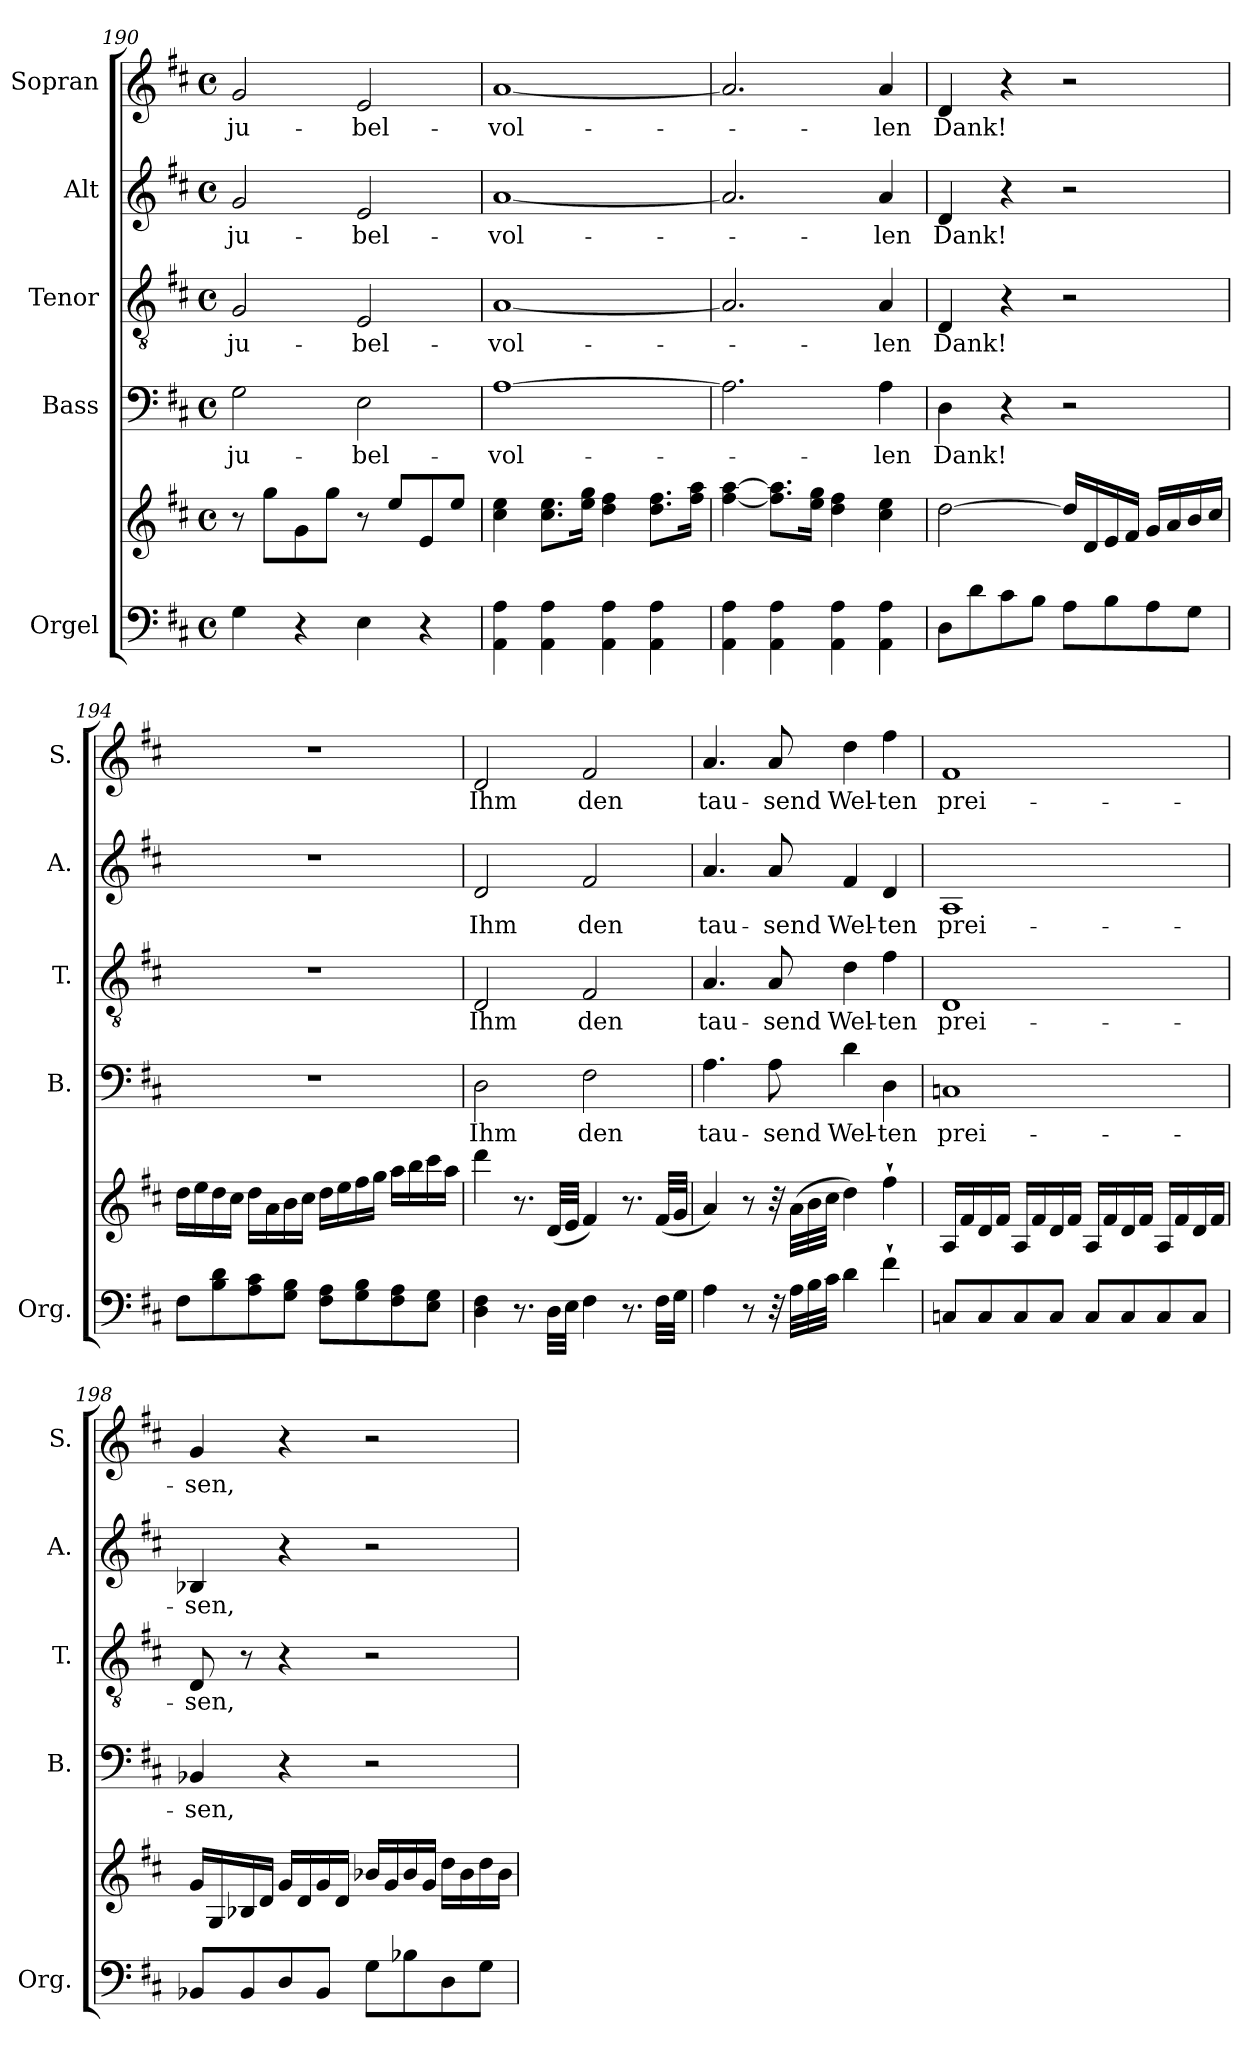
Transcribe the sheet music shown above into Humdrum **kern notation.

**kern	**kern	**kern	**text	**kern	**text	**kern	**text	**kern	**text
*part5	*part5	*part4	*part4	*part3	*part3	*part2	*part2	*part1	*part1
*staff6	*staff5	*staff4	*staff4	*staff3	*staff3	*staff2	*staff2	*staff1	*staff1
*I"Orgel	*	*I"Bass	*	*I"Tenor	*	*I"Alt	*	*I"Sopran	*
*I'Org.	*	*I'B.	*	*I'T.	*	*I'A.	*	*I'S.	*
*clefF4	*clefG2	*clefF4	*	*clefGv2	*	*clefG2	*	*clefG2	*
*k[f#c#]	*k[f#c#]	*k[f#c#]	*	*k[f#c#]	*	*k[f#c#]	*	*k[f#c#]	*
*D:	*D:	*D:	*	*D:	*	*D:	*	*D:	*
*M4/4	*M4/4	*M4/4	*	*M4/4	*	*M4/4	*	*M4/4	*
*met(c)	*met(c)	*met(c)	*	*met(c)	*	*met(c)	*	*met(c)	*
=190	=190	=190	=190	=190	=190	=190	=190	=190	=190
!	!	!	!LO:LY:b	!	!LO:LY:b	!	!LO:LY:b	!	!LO:LY:b
4G\	8r	2G\	ju-	2G/	ju-	2g/	ju-	2g/	ju-
.	8gg\L	.	.	.	.	.	.	.	.
4r	8g\	.	.	.	.	.	.	.	.
.	8gg\J	.	.	.	.	.	.	.	.
!	!	!	!LO:LY:b	!	!LO:LY:b	!	!LO:LY:b	!	!LO:LY:b
4E\	8r	2E\	-bel-	2E/	-bel-	2e/	-bel-	2e/	-bel-
.	8ee/L	.	.	.	.	.	.	.	.
4r	8e/	.	.	.	.	.	.	.	.
.	8ee/J	.	.	.	.	.	.	.	.
=191	=191	=191	=191	=191	=191	=191	=191	=191	=191
!	!	!	!LO:LY:b	!	!LO:LY:b	!	!LO:LY:b	!	!LO:LY:b
4AA\ 4A\	4cc#\ 4ee\	[1A	-vol-	[1A	-vol-	[1a	-vol-	[1a	-vol-
4AA\ 4A\	8.cc#\ 8.ee\L	.	.	.	.	.	.	.	.
.	16ee\ 16gg\Jk	.	.	.	.	.	.	.	.
4AA\ 4A\	4dd\ 4ff#\	.	.	.	.	.	.	.	.
4AA\ 4A\	8.dd\ 8.ff#\L	.	.	.	.	.	.	.	.
.	16ff#\ 16aa\Jk	.	.	.	.	.	.	.	.
=192	=192	=192	=192	=192	=192	=192	=192	=192	=192
4AA\ 4A\	[4ff#\ [4aa\	2.A\]	.	2.A/]	.	2.a/]	.	2.a/]	.
4AA\ 4A\	8.ff#\] 8.aa\]L	.	.	.	.	.	.	.	.
.	16ee\ 16gg\Jk	.	.	.	.	.	.	.	.
4AA\ 4A\	4dd\ 4ff#\	.	.	.	.	.	.	.	.
!	!	!	!LO:LY:b	!	!LO:LY:b	!	!LO:LY:b	!	!LO:LY:b
4AA\ 4A\	4cc#\ 4ee\	4A\	-len	4A/	-len	4a/	-len	4a/	-len
!!LO:LB:g=z
=193	=193	=193	=193	=193	=193	=193	=193	=193	=193
!	!	!	!LO:LY:b	!	!LO:LY:b	!	!LO:LY:b	!	!LO:LY:b
8D\L	[2dd\	4D\	Dank!	4D/	Dank!	4d/	Dank!	4d/	Dank!
8d\	.	.	.	.	.	.	.	.	.
8c#\	.	4r	.	4r	.	4r	.	4r	.
8B\J	.	.	.	.	.	.	.	.	.
8A\L	16dd/LL]	2r	.	2r	.	2r	.	2r	.
.	16d/	.	.	.	.	.	.	.	.
8B\	16e/	.	.	.	.	.	.	.	.
.	16f#/JJ	.	.	.	.	.	.	.	.
8A\	16g/LL	.	.	.	.	.	.	.	.
.	16a/	.	.	.	.	.	.	.	.
8G\J	16b/	.	.	.	.	.	.	.	.
.	16cc#/JJ	.	.	.	.	.	.	.	.
=194	=194	=194	=194	=194	=194	=194	=194	=194	=194
8F#\L	16dd\LL	1r	.	1r	.	1r	.	1r	.
.	16ee\	.	.	.	.	.	.	.	.
8B\ 8d\	16dd\	.	.	.	.	.	.	.	.
.	16cc#\JJ	.	.	.	.	.	.	.	.
8A\ 8c#\	16dd\LL	.	.	.	.	.	.	.	.
.	16a\	.	.	.	.	.	.	.	.
8G\ 8B\J	16b\	.	.	.	.	.	.	.	.
.	16cc#\JJ	.	.	.	.	.	.	.	.
8F#\ 8A\L	16dd\LL	.	.	.	.	.	.	.	.
.	16ee\	.	.	.	.	.	.	.	.
8G\ 8B\	16ff#\	.	.	.	.	.	.	.	.
.	16gg\JJ	.	.	.	.	.	.	.	.
8F#\ 8A\	16aa\LL	.	.	.	.	.	.	.	.
.	16bb\	.	.	.	.	.	.	.	.
8E\ 8G\J	16ccc#\	.	.	.	.	.	.	.	.
.	16aa\JJ	.	.	.	.	.	.	.	.
=195	=195	=195	=195	=195	=195	=195	=195	=195	=195
!	!	!	!LO:LY:b	!	!LO:LY:b	!	!LO:LY:b	!	!LO:LY:b
4D\ 4F#\	4ddd\	2D\	Ihm	2D/	Ihm	2d/	Ihm	2d/	Ihm
8.r	8.r	.	.	.	.	.	.	.	.
32D\LLL	(<32d/LLL	.	.	.	.	.	.	.	.
32E\JJJ	32e/JJJ	.	.	.	.	.	.	.	.
!	!	!	!LO:LY:b	!	!LO:LY:b	!	!LO:LY:b	!	!LO:LY:b
4F#\	4f#/)	2F#\	den	2F#/	den	2f#/	den	2f#/	den
8.r	8.r	.	.	.	.	.	.	.	.
32F#\LLL	(<32f#/LLL	.	.	.	.	.	.	.	.
32G\JJJ	32g/JJJ	.	.	.	.	.	.	.	.
=196	=196	=196	=196	=196	=196	=196	=196	=196	=196
!	!	!	!LO:LY:b	!	!LO:LY:b	!	!LO:LY:b	!	!LO:LY:b
4A\	4a/)	4.A\	tau-	4.A/	tau-	4.a/	tau-	4.a/	tau-
8r	8r	.	.	.	.	.	.	.	.
!	!	!	!LO:LY:b	!	!LO:LY:b	!	!LO:LY:b	!	!LO:LY:b
32r	32r	8A\	-send	8A/	-send	8a/	-send	8a/	-send
32A\LLL	(>32a\LLL	.	.	.	.	.	.	.	.
32B\	32b\	.	.	.	.	.	.	.	.
32c#\JJJ	32cc#\JJJ	.	.	.	.	.	.	.	.
!	!	!	!LO:LY:b	!	!LO:LY:b	!	!LO:LY:b	!	!LO:LY:b
4d\	4dd\)	4d\	Wel-	4d\	Wel-	4f#/	Wel-	4dd\	Wel-
!	!	!	!LO:LY:b	!	!LO:LY:b	!	!LO:LY:b	!	!LO:LY:b
4f#`>\	4ff#`>\	4D\	-ten	4f#\	-ten	4d/	-ten	4ff#\	-ten
=197	=197	=197	=197	=197	=197	=197	=197	=197	=197
!	!	!	!LO:LY:b	!	!LO:LY:b	!	!LO:LY:b	!	!LO:LY:b
8Cn/L	16A/LL	1Cn	prei-	1D	prei-	1A	prei-	1f#	prei-
.	16f#/	.	.	.	.	.	.	.	.
8C/	16d/	.	.	.	.	.	.	.	.
.	16f#/JJ	.	.	.	.	.	.	.	.
8C/	16A/LL	.	.	.	.	.	.	.	.
.	16f#/	.	.	.	.	.	.	.	.
8C/J	16d/	.	.	.	.	.	.	.	.
.	16f#/JJ	.	.	.	.	.	.	.	.
8C/L	16A/LL	.	.	.	.	.	.	.	.
.	16f#/	.	.	.	.	.	.	.	.
8C/	16d/	.	.	.	.	.	.	.	.
.	16f#/JJ	.	.	.	.	.	.	.	.
8C/	16A/LL	.	.	.	.	.	.	.	.
.	16f#/	.	.	.	.	.	.	.	.
8C/J	16d/	.	.	.	.	.	.	.	.
.	16f#/JJ	.	.	.	.	.	.	.	.
!!LO:PB:g=z
=198	=198	=198	=198	=198	=198	=198	=198	=198	=198
!	!	!	!LO:LY:b	!	!LO:LY:b	!	!LO:LY:b	!	!LO:LY:b
8BB-X/L	16g/LL	4BB-X/	-sen,	8D/	-sen,	4B-X/	-sen,	4g/	-sen,
.	16G/	.	.	.	.	.	.	.	.
8BB-/	16B-X/	.	.	8r	.	.	.	.	.
.	16d/JJ	.	.	.	.	.	.	.	.
8D/	16g/LL	4r	.	4r	.	4r	.	4r	.
.	16d/	.	.	.	.	.	.	.	.
8BB-/J	16g/	.	.	.	.	.	.	.	.
.	16d/JJ	.	.	.	.	.	.	.	.
8G\L	16b-X/LL	2r	.	2r	.	2r	.	2r	.
.	16g/	.	.	.	.	.	.	.	.
8B-X\	16b-/	.	.	.	.	.	.	.	.
.	16g/JJ	.	.	.	.	.	.	.	.
8D\	16dd\LL	.	.	.	.	.	.	.	.
.	16b-\	.	.	.	.	.	.	.	.
8G\J	16dd\	.	.	.	.	.	.	.	.
.	16b-\JJ	.	.	.	.	.	.	.	.
=	=	=	=	=	=	=	=	=	=
*-	*-	*-	*-	*-	*-	*-	*-	*-	*-
